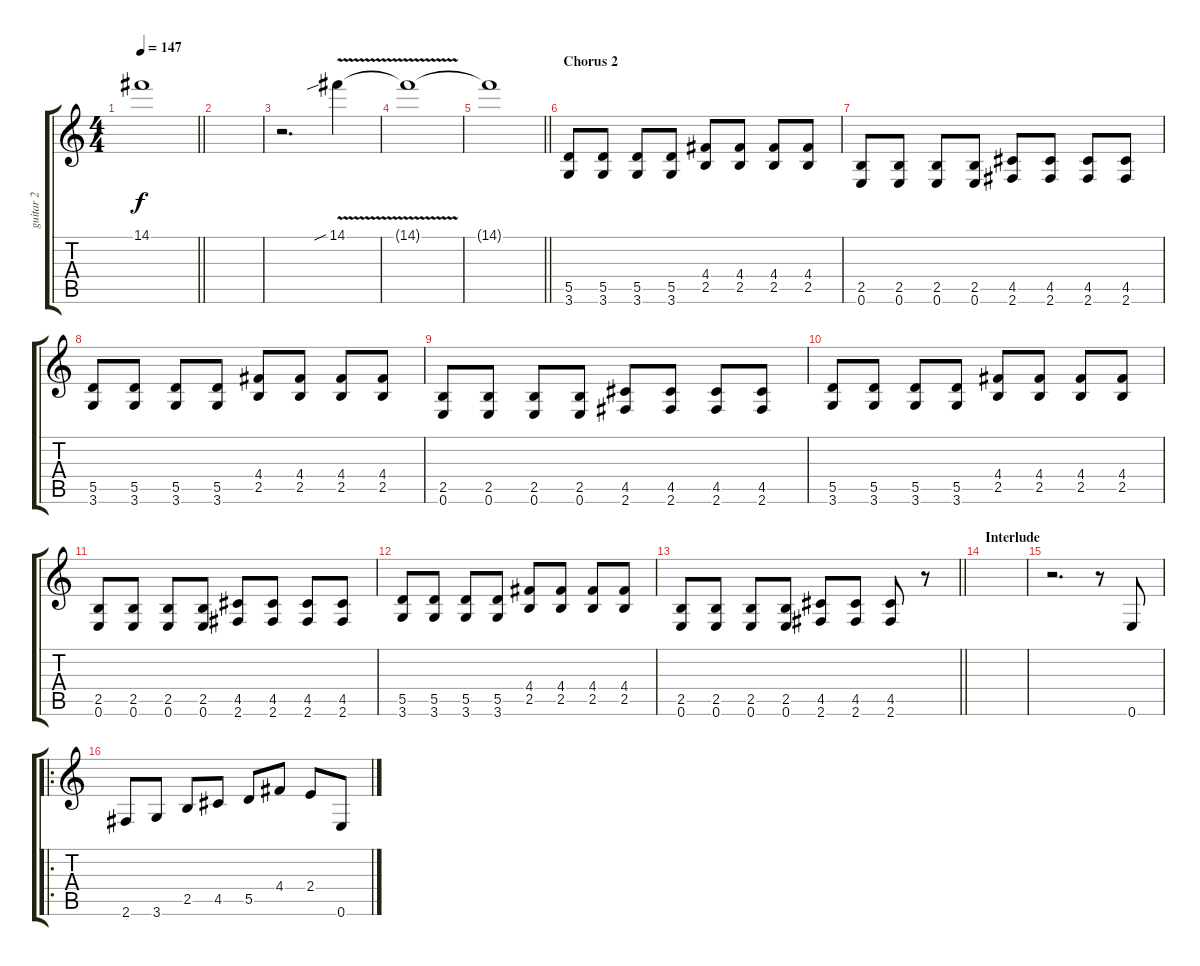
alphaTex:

\track ("guitar 2" "guitar 2") {instrument distortionguitar}
\staff {score tabs}
\tuning (E4 B3 G3 D3 A2 E2) {hide}
\ts (4 4)
\tempo 147
\clef g2
\barLineRight lightlight
\ks c
14.1{t}.1{dy f} |
|
r.2{d} 14.1{v sib}.4 |
14.1{t}.1 |
\barLineRight lightlight
14.1{t}.1 |
\section ("" "Chorus 2")
(5.5 3.6).8 (5.5 3.6).8 (5.5 3.6).8 (5.5 3.6).8 (4.4 2.5).8 (4.4 2.5).8 (4.4 2.5).8 (4.4 2.5).8 |
(2.5 0.6).8 (2.5 0.6).8 (2.5 0.6).8 (2.5 0.6).8 (4.5 2.6).8 (4.5 2.6).8 (4.5 2.6).8 (4.5 2.6).8 |
(5.5 3.6).8 (5.5 3.6).8 (5.5 3.6).8 (5.5 3.6).8 (4.4 2.5).8 (4.4 2.5).8 (4.4 2.5).8 (4.4 2.5).8 |
(2.5 0.6).8 (2.5 0.6).8 (2.5 0.6).8 (2.5 0.6).8 (4.5 2.6).8 (4.5 2.6).8 (4.5 2.6).8 (4.5 2.6).8 |
(5.5 3.6).8 (5.5 3.6).8 (5.5 3.6).8 (5.5 3.6).8 (4.4 2.5).8 (4.4 2.5).8 (4.4 2.5).8 (4.4 2.5).8 |
(2.5 0.6).8 (2.5 0.6).8 (2.5 0.6).8 (2.5 0.6).8 (4.5 2.6).8 (4.5 2.6).8 (4.5 2.6).8 (4.5 2.6).8 |
(5.5 3.6).8 (5.5 3.6).8 (5.5 3.6).8 (5.5 3.6).8 (4.4 2.5).8 (4.4 2.5).8 (4.4 2.5).8 (4.4 2.5).8 |
\barLineRight lightlight
(2.5 0.6).8 (2.5 0.6).8 (2.5 0.6).8 (2.5 0.6).8 (4.5 2.6).8 (4.5 2.6).8 (4.5 2.6).8 r.8 |
\section ("" "Interlude")
|
r.2{d} r.8 0.6.8 |
\ro
2.6.8 3.6.8 2.5.8 4.5.8 5.5.8 4.4.8 2.4.8 0.6.8
